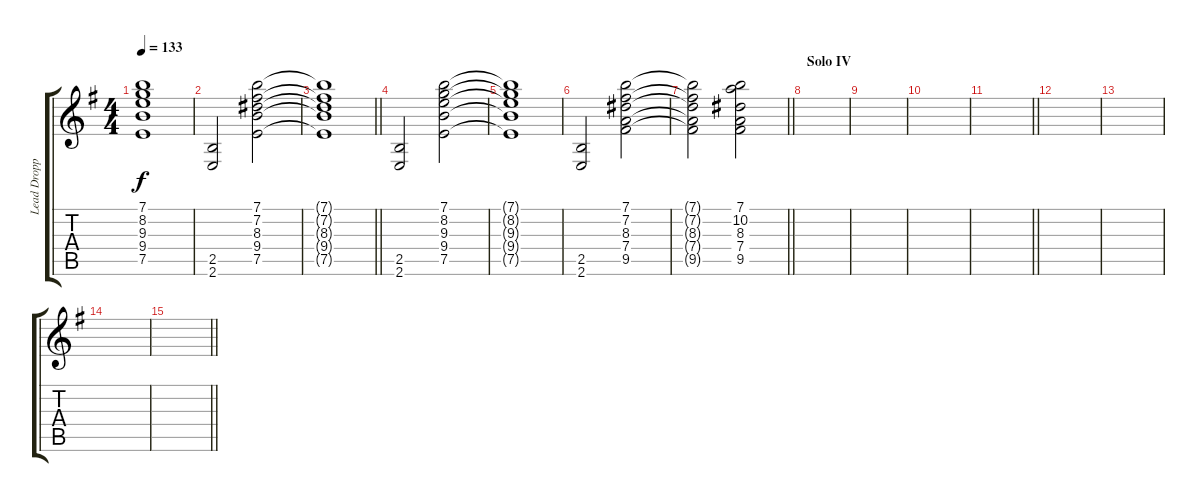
\track ("Lead Dropped D " "Lead Dropp") {instrument distortionguitar}
\staff {score tabs}
\tuning (E4 B3 G3 D3 A2 D2) {hide}
\ts (4 4)
\tempo 133
\clef g2
\ks eminor
(7.1{t} 8.2{t} 9.3{t} 9.4{t} 7.5{t}).1{dy f} |
(2.5 2.6).2 (7.1 7.2 8.3 9.4 7.5).2 |
\barLineRight lightlight
(7.1{t} 7.2{t} 8.3{t} 9.4{t} 7.5{t}).1 |
(2.5 2.6).2 (7.1 8.2 9.3 9.4 7.5).2 |
(7.1{t} 8.2{t} 9.3{t} 9.4{t} 7.5{t}).1 |
(2.5 2.6).2 (7.1 7.2 8.3 7.4 9.5).2 |
\barLineRight lightlight
(7.1{t} 7.2{t} 8.3{t} 7.4{t} 9.5{t}).2 (7.1 10.2 8.3 7.4 9.5).2 |
\section ("" "Solo IV")
|
|
|
\barLineRight lightlight
|
|
|
|
\barLineRight lightlight
